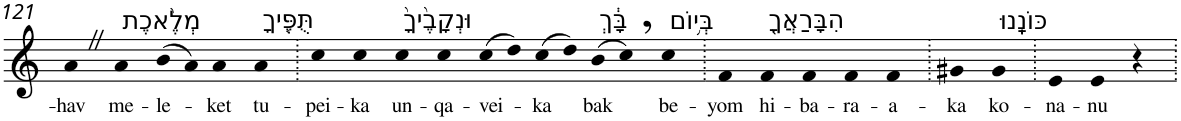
**kern	**text
*part1	*part1
*staff1	*staff1
*I"Piano	*
*I'Pno	*
!!LO:PB:g=z
*clefG2	*
*k[]	*
=121	=121
!	!LO:LY:b
4aZ	-hav
!LO:TX:a:t=מְלֶ֨אכֶת	!
!	!LO:LY:b
4a	me-
!	!LO:LY:b
(>8b	-le-
8a)	.
!	!LO:LY:b
4a	-ket
!LO:TX:a:t=תֻּפֶּ֤יךָ	!
!	!LO:LY:b
4a	tu-
=122.	=122.
!	!LO:LY:b
4cc	-pei-
!	!LO:LY:b
4cc	-ka
!LO:TX:a:t=וּנְקָבֶ֙יךָ֙	!
!	!LO:LY:b
4cc	un-
!	!LO:LY:b
4cc	-qa-
!	!LO:LY:b
(>8cc	-vei-
8dd)	.
!	!LO:LY:b
(>8cc	-ka
8dd)	.
!LO:TX:a:t=בָּ֔ךְ	!
!	!LO:LY:b
(>8b	bak
8cc,)	.
!LO:TX:a:t=בְּי֥וֹם	!
!	!LO:LY:b
4cc	be-
=123.	=123.
!	!LO:LY:b
4f	-yom
!LO:TX:a:t=הִבָּרַאֲךָ֖	!
!	!LO:LY:b
4f	hi-
!	!LO:LY:b
4f	-ba-
!	!LO:LY:b
4f	-ra-
!	!LO:LY:b
4f	-a-
=124.	=124.
!	!LO:LY:b
4g#X	-ka
!LO:TX:a:t=כּוֹנָֽנוּ	!
!	!LO:LY:b
4g#	ko-
=125.	=125.
!	!LO:LY:b
4e	-na-
!	!LO:LY:b
4e	-nu
4r	.
=.	=.
*-	*-
